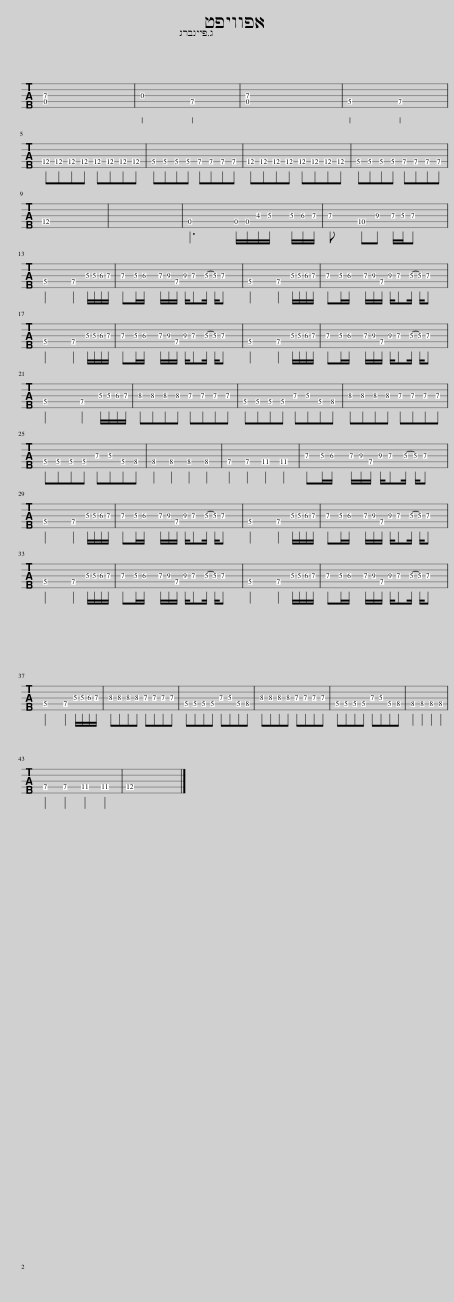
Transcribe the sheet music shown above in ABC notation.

X:1
L:1/8
M:4/4
I:linebreak $
K:C
V:1 tab transpose=-12 stafflines=5 strings=B1,E2,A2,D3,G3
V:1
 [!4!E,,,!3!E,,]8 | !3!A,,,4 !4!B,,,4 | [!4!E,,,!3!E,,]8 | !4!A,,,4 !4!B,,,4 |$ !4!E,,!4!E,,!4!E,,!4!E,, !4!E,,!4!E,,!4!E,,!4!E,, | %5
 !4!A,,,!4!A,,,!4!A,,,!4!A,,, !4!B,,,!4!B,,,!4!B,,,!4!B,,, | !4!E,,!4!E,,!4!E,,!4!E,, !4!E,,!4!E,,!4!E,,!4!E,, | !4!A,,,!4!A,,,!4!A,,,!4!A,,, !4!B,,,!4!B,,,!4!B,,,!4!B,,, |$ !4!E,,8 | x8 | %10
 !4!E,,,3 x !4!E,,,/!4!E,,,/!3!^C,,/!3!D,,/ x/ !3!D,,/!3!^D,,/!3!E,,/ | !3!E,, x !4!D,,!3!^F,, !3!E,,/!3!D,,/!3!E,, x2 |$ !4!A,,,2 x2 !4!B,,,2 !3!D,,/!3!D,,/!3!_E,,/!3!=E,,/ | !3!E,,!3!D,,/!3!_E,,/ x/ !3!=E,,/!3!^F,,/!4!B,,,/ !3!F,,/!3!E,,!3!D,,/- !3!D,,/!3!E,, x/ | !4!A,,,2 x2 !4!B,,,2 !3!D,,/!3!D,,/!3!_E,,/!3!=E,,/ | %15
 !3!E,,!3!D,,/!3!_E,,/ x/ !3!=E,,/!3!^F,,/!4!B,,,/ !3!F,,/!3!E,,!3!D,,/- !3!D,,/!3!E,, x/ |$ !4!A,,,2 x2 !4!B,,,2 !3!D,,/!3!D,,/!3!_E,,/!3!=E,,/ | !3!E,,!3!D,,/!3!_E,,/ x/ !3!=E,,/!3!^F,,/!4!B,,,/ !3!F,,/!3!E,,!3!D,,/- !3!D,,/!3!E,, x/ | !4!A,,,2 x2 !4!B,,,2 !3!D,,/!3!D,,/!3!_E,,/!3!=E,,/ | !3!E,,!3!D,,/!3!_E,,/ x/ !3!=E,,/!3!^F,,/!4!B,,,/ !3!F,,/!3!E,,!3!D,,/- !3!D,,/!3!E,, x/ |$ %20
 !4!A,,,2 x2 !4!B,,,2 !3!D,,/!3!D,,/!3!_E,,/!3!=E,,/ | !3!F,,!3!F,,!3!F,,!3!F,, !3!E,,!3!E,,!3!E,,!3!E,, | !4!A,,,!4!A,,,!4!A,,,!4!A,,, !3!E,,!3!D,,!4!A,,,!4!C,, | !3!F,,!3!F,,!3!F,,!3!F,, !3!E,,!3!E,,!3!E,,!3!E,, |$ !4!A,,,!4!A,,,!4!A,,,!4!A,,, !3!E,,!3!D,,!4!A,,,!4!C,, | %25
 !4!C,,2 !4!C,,2 !4!C,,2 !4!C,,2 | !4!B,,,2 !4!B,,,2 !4!_E,,2 !4!E,,2 | !3!E,,!3!D,,/!3!_E,,/ x/ !3!=E,,/!3!^F,,/!4!B,,,/ !3!F,,/!3!E,,!3!D,,/- !3!D,,/!3!E,, x/ |$ !4!A,,,2 x2 !4!B,,,2 !3!D,,/!3!D,,/!3!_E,,/!3!=E,,/ | !3!E,,!3!D,,/!3!_E,,/ x/ !3!=E,,/!3!^F,,/!4!B,,,/ !3!F,,/!3!E,,!3!D,,/- !3!D,,/!3!E,, x/ | %30
 !4!A,,,2 x2 !4!B,,,2 !3!D,,/!3!D,,/!3!_E,,/!3!=E,,/ | !3!E,,!3!D,,/!3!_E,,/ x/ !3!=E,,/!3!^F,,/!4!B,,,/ !3!F,,/!3!E,,!3!D,,/- !3!D,,/!3!E,, x/ |$ !4!A,,,2 x2 !4!B,,,2 !3!D,,/!3!D,,/!3!_E,,/!3!=E,,/ | !3!E,,!3!D,,/!3!_E,,/ x/ !3!=E,,/!3!^F,,/!4!B,,,/ !3!F,,/!3!E,,!3!D,,/- !3!D,,/!3!E,, x/ | !4!A,,,2 x2 !4!B,,,2 !3!D,,/!3!D,,/!3!_E,,/!3!=E,,/ | %35
 !3!E,,!3!D,,/!3!_E,,/ x/ !3!=E,,/!3!^F,,/!4!B,,,/ !3!F,,/!3!E,,!3!D,,/- !3!D,,/!3!E,, x/ |$ !4!A,,,2 x2 !4!B,,,2 !3!D,,/!3!D,,/!3!_E,,/!3!=E,,/ | !3!F,,!3!F,,!3!F,,!3!F,, !3!E,,!3!E,,!3!E,,!3!E,, | !4!A,,,!4!A,,,!4!A,,,!4!A,,, !3!E,,!3!D,,!4!A,,,!4!C,, | !3!F,,!3!F,,!3!F,,!3!F,, !3!E,,!3!E,,!3!E,,!3!E,, | %40
 !4!A,,,!4!A,,,!4!A,,,!4!A,,, !3!E,,!3!D,,!4!A,,,!4!C,, | !4!C,,2 !4!C,,2 !4!C,,2 !4!C,,2 |$ !4!B,,,2 !4!B,,,2 !4!_E,,2 !4!E,,2 | !4!E,,8 |] %44
